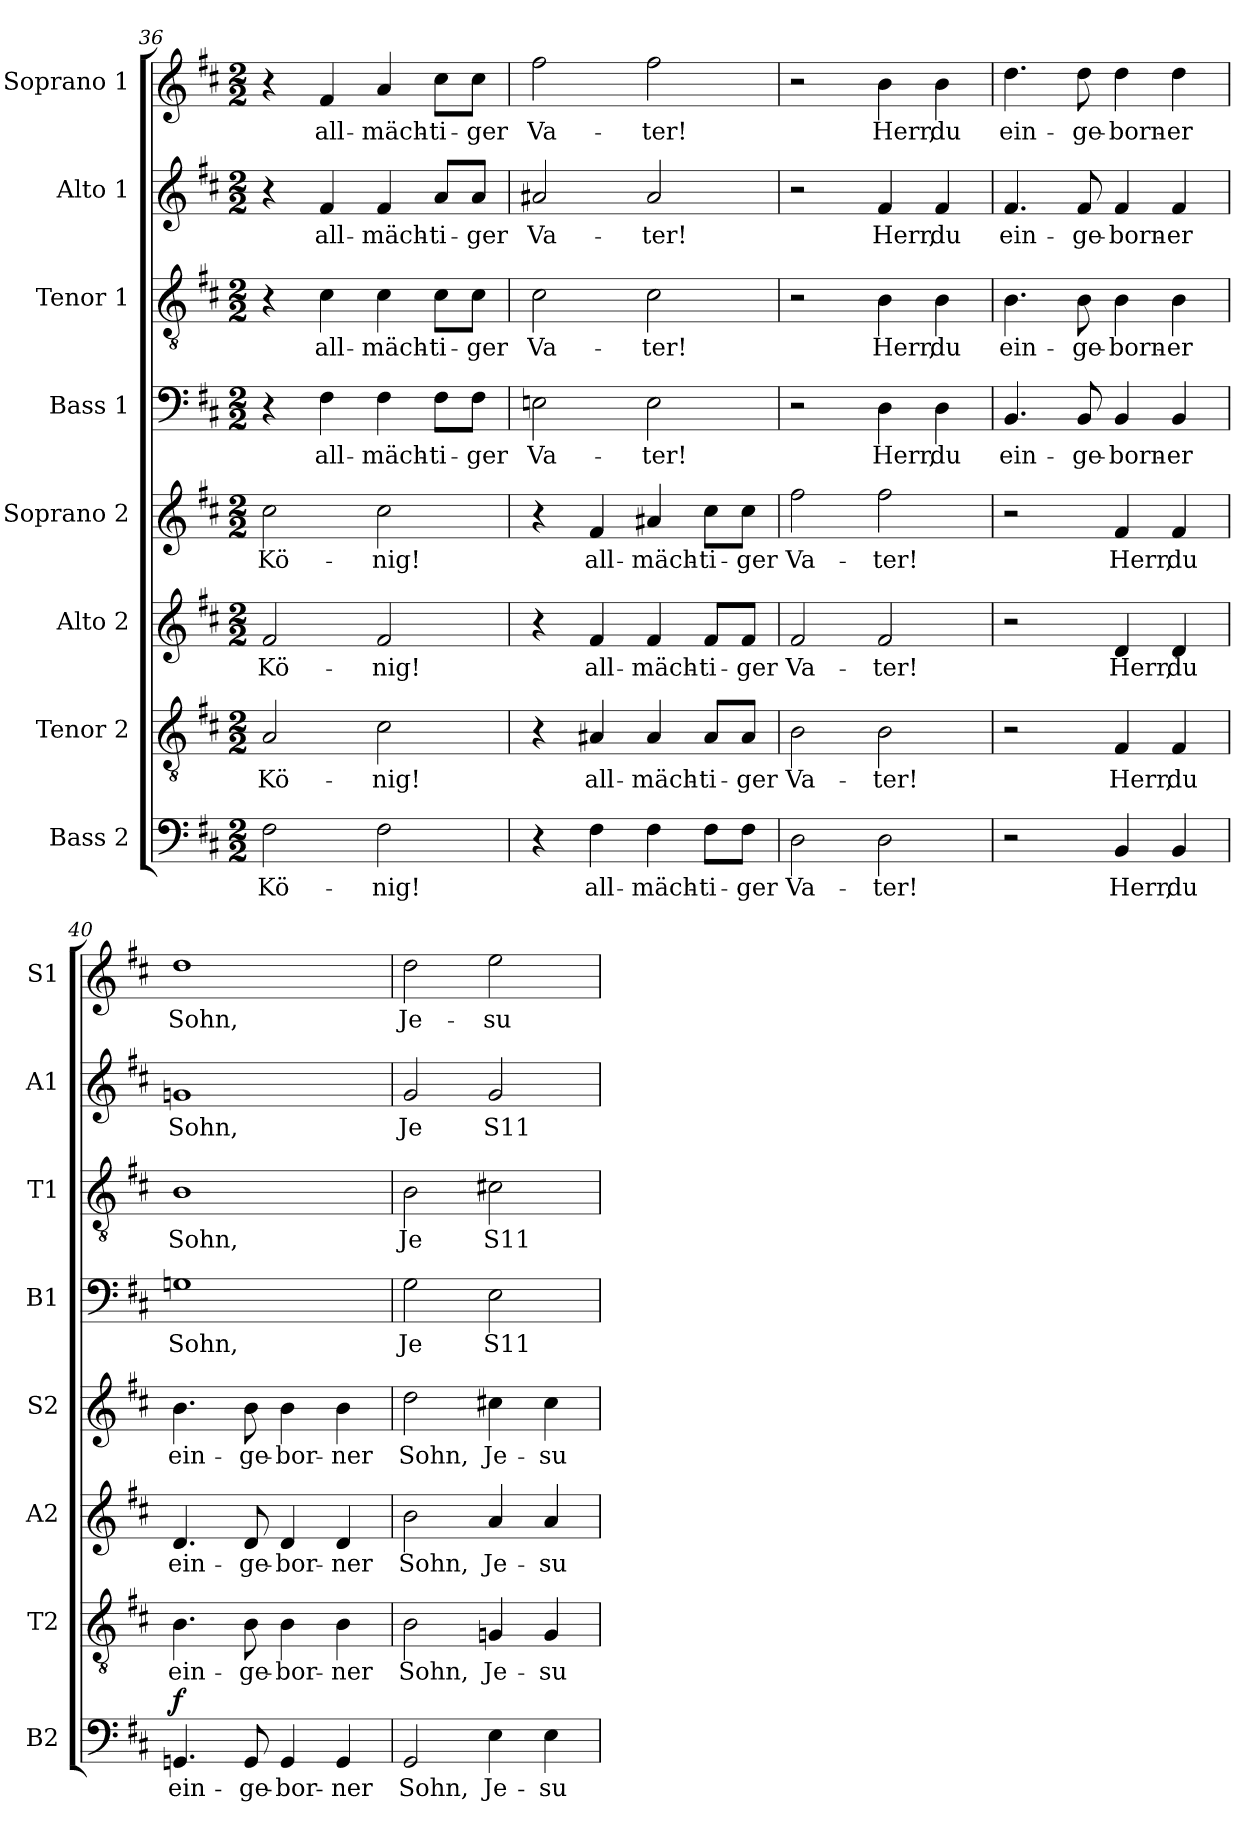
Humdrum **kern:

**kern	**text	**dynam	**kern	**text	**kern	**text	**kern	**text	**kern	**text	**kern	**text	**kern	**text	**kern	**text
*part8	*part8	*part8	*part7	*part7	*part6	*part6	*part5	*part5	*part4	*part4	*part3	*part3	*part2	*part2	*part1	*part1
*staff8	*staff8	*staff8	*staff7	*staff7	*staff6	*staff6	*staff5	*staff5	*staff4	*staff4	*staff3	*staff3	*staff2	*staff2	*staff1	*staff1
*I"Bass 2	*	*	*I"Tenor 2	*	*I"Alto 2	*	*I"Soprano 2	*	*I"Bass 1	*	*I"Tenor 1	*	*I"Alto 1	*	*I"Soprano 1	*
*I'B2	*	*	*I'T2	*	*I'A2	*	*I'S2	*	*I'B1	*	*I'T1	*	*I'A1	*	*I'S1	*
*clefF4	*	*	*clefGv2	*	*clefG2	*	*clefG2	*	*clefF4	*	*clefGv2	*	*clefG2	*	*clefG2	*
*k[f#c#]	*	*	*k[f#c#]	*	*k[f#c#]	*	*k[f#c#]	*	*k[f#c#]	*	*k[f#c#]	*	*k[f#c#]	*	*k[f#c#]	*
*M2/2	*	*	*M2/2	*	*M2/2	*	*M2/2	*	*M2/2	*	*M2/2	*	*M2/2	*	*M2/2	*
=36	=36	=36	=36	=36	=36	=36	=36	=36	=36	=36	=36	=36	=36	=36	=36	=36
!	!LO:LY:b	!	!	!LO:LY:b	!	!LO:LY:b	!	!LO:LY:b	!	!	!	!	!	!	!	!
2F#\	Kö-	.	2A/	Kö-	2f#/	Kö-	2cc#\	Kö-	4r	.	4r	.	4r	.	4r	.
!	!	!	!	!	!	!	!	!	!	!LO:LY:b	!	!LO:LY:b	!	!LO:LY:b	!	!LO:LY:b
.	.	.	.	.	.	.	.	.	4F#\	-all-	4c#\	all-	4f#/	all-	4f#/	-all-
!	!LO:LY:b	!	!	!LO:LY:b	!	!LO:LY:b	!	!LO:LY:b	!	!LO:LY:b	!	!LO:LY:b	!	!LO:LY:b	!	!LO:LY:b
2F#\	-nig!	.	2c#\	-nig!	2f#/	-nig!	2cc#\	-nig!	4F#\	-mäch-	4c#\	-mäch-	4f#/	-mäch-	4a/	-mäch-
!	!	!	!	!	!	!	!	!	!	!LO:LY:b	!	!LO:LY:b	!	!LO:LY:b	!	!LO:LY:b
.	.	.	.	.	.	.	.	.	8F#\L	-ti-	8c#\L	-ti-	8a/L	-ti-	8cc#\L	-ti-
!	!	!	!	!	!	!	!	!	!	!LO:LY:b	!	!LO:LY:b	!	!LO:LY:b	!	!LO:LY:b
.	.	.	.	.	.	.	.	.	8F#\J	-ger	8c#\J	-ger	8a/J	-ger	8cc#\J	-ger
=37	=37	=37	=37	=37	=37	=37	=37	=37	=37	=37	=37	=37	=37	=37	=37	=37
!	!	!	!	!	!	!	!	!	!	!LO:LY:b	!	!LO:LY:b	!	!LO:LY:b	!	!LO:LY:b
4r	.	.	4r	.	4r	.	4r	.	2En\	Va-	2c#\	Va-	2a#X/	Va-	2ff#\	Va-
!	!LO:LY:b	!	!	!LO:LY:b	!	!LO:LY:b	!	!LO:LY:b	!	!	!	!	!	!	!	!
4F#\	-all-	.	4A#X/	-all-	4f#/	-all-	4f#/	-all-	.	.	.	.	.	.	.	.
!	!LO:LY:b	!	!	!LO:LY:b	!	!LO:LY:b	!	!LO:LY:b	!	!LO:LY:b	!	!LO:LY:b	!	!LO:LY:b	!	!LO:LY:b
4F#\	-mäch-	.	4A#/	-mäch-	4f#/	-mäch-	4a#X/	-mäch-	2E\	-ter!	2c#\	-ter!	2a#/	-ter!	2ff#\	-ter!
!	!LO:LY:b	!	!	!LO:LY:b	!	!LO:LY:b	!	!LO:LY:b	!	!	!	!	!	!	!	!
8F#\L	-ti-	.	8A#/L	-ti-	8f#/L	-ti-	8cc#\L	-ti-	.	.	.	.	.	.	.	.
!	!LO:LY:b	!	!	!LO:LY:b	!	!LO:LY:b	!	!LO:LY:b	!	!	!	!	!	!	!	!
8F#\J	-ger	.	8A#/J	-ger	8f#/J	-ger	8cc#\J	-ger	.	.	.	.	.	.	.	.
=38	=38	=38	=38	=38	=38	=38	=38	=38	=38	=38	=38	=38	=38	=38	=38	=38
!	!LO:LY:b	!	!	!LO:LY:b	!	!LO:LY:b	!	!LO:LY:b	!	!	!	!	!	!	!	!
2D\	Va-	.	2B\	Va-	2f#/	Va-	2ff#\	Va-	2r	.	2r	.	2r	.	2r	.
!	!LO:LY:b	!	!	!LO:LY:b	!	!LO:LY:b	!	!LO:LY:b	!	!LO:LY:b	!	!LO:LY:b	!	!LO:LY:b	!	!LO:LY:b
2D\	-ter!	.	2B\	-ter!	2f#/	-ter!	2ff#\	-ter!	4D\	-Herr,	4B\	-Herr,	4f#/	-Herr,	4b\	-Herr,
!	!	!	!	!	!	!	!	!	!	!LO:LY:b	!	!LO:LY:b	!	!LO:LY:b	!	!LO:LY:b
.	.	.	.	.	.	.	.	.	4D\	du	4B\	du	4f#/	du	4b\	du
=39	=39	=39	=39	=39	=39	=39	=39	=39	=39	=39	=39	=39	=39	=39	=39	=39
!	!	!	!	!	!	!	!	!	!	!LO:LY:b	!	!LO:LY:b	!	!LO:LY:b	!	!LO:LY:b
2r	.	.	2r	.	2r	.	2r	.	4.BB/	ein-	4.B\	ein-	4.f#/	ein-	4.dd\	ein-
!	!	!	!	!	!	!	!	!	!	!LO:LY:b	!	!LO:LY:b	!	!LO:LY:b	!	!LO:LY:b
.	.	.	.	.	.	.	.	.	8BB/	-ge-	8B\	-ge-	8f#/	-ge-	8dd\	-ge-
!	!LO:LY:b	!	!	!LO:LY:b	!	!LO:LY:b	!	!LO:LY:b	!	!LO:LY:b	!	!LO:LY:b	!	!LO:LY:b	!	!LO:LY:b
4BB/	Herr,	.	4F#/	Herr,	4d/	Herr,	4f#/	Herr,	4BB/	-born-	4B\	-born-	4f#/	-born-	4dd\	-born-
!	!LO:LY:b	!	!	!LO:LY:b	!	!LO:LY:b	!	!LO:LY:b	!	!LO:LY:b	!	!LO:LY:b	!	!LO:LY:b	!	!LO:LY:b
4BB/	du	.	4F#/	du	4d/	du	4f#/	du	4BB/	-er	4B\	-er	4f#/	-er	4dd\	-er
!!LO:LB:g=z
=40	=40	=40	=40	=40	=40	=40	=40	=40	=40	=40	=40	=40	=40	=40	=40	=40
!	!LO:LY:b	!LO:DY:a	!	!LO:LY:b	!	!LO:LY:b	!	!LO:LY:b	!	!LO:LY:b	!	!LO:LY:b	!	!LO:LY:b	!	!LO:LY:b
4.GGn/	ein-	f	4.B\	ein-	4.d/	ein-	4.b\	ein-	1Gn	Sohn,	1B	Sohn,	1gn	Sohn,	1dd	Sohn,
!	!LO:LY:b	!	!	!LO:LY:b	!	!LO:LY:b	!	!LO:LY:b	!	!	!	!	!	!	!	!
8GG/	-ge-	.	8B\	-ge-	8d/	-ge-	8b\	-ge-	.	.	.	.	.	.	.	.
!	!LO:LY:b	!	!	!LO:LY:b	!	!LO:LY:b	!	!LO:LY:b	!	!	!	!	!	!	!	!
4GG/	-bor-	.	4B\	-bor-	4d/	-bor-	4b\	-bor-	.	.	.	.	.	.	.	.
!	!LO:LY:b	!	!	!LO:LY:b	!	!LO:LY:b	!	!LO:LY:b	!	!	!	!	!	!	!	!
4GG/	-ner	.	4B\	-ner	4d/	-ner	4b\	-ner	.	.	.	.	.	.	.	.
=41	=41	=41	=41	=41	=41	=41	=41	=41	=41	=41	=41	=41	=41	=41	=41	=41
!	!LO:LY:b	!	!	!LO:LY:b	!	!LO:LY:b	!	!LO:LY:b	!	!LO:LY:b	!	!LO:LY:b	!	!LO:LY:b	!	!LO:LY:b
2GG/	Sohn,	.	2B\	Sohn,	2b\	Sohn,	2dd\	Sohn,	2G\	Je	2B\	Je	2g/	Je	2dd\	Je-
!	!LO:LY:b	!	!	!LO:LY:b	!	!LO:LY:b	!	!LO:LY:b	!	!LO:LY:b	!	!LO:LY:b	!	!LO:LY:b	!	!LO:LY:b
4E\	Je-	.	4Gn/	Je-	4a/	Je-	4cc#X\	Je-	2E\	S11	2c#X\	S11	2g/	S11	2ee\	-su
!	!LO:LY:b	!	!	!LO:LY:b	!	!LO:LY:b	!	!LO:LY:b	!	!	!	!	!	!	!	!
4E\	-su	.	4G/	-su	4a/	-su	4cc#\	-su	.	.	.	.	.	.	.	.
=	=	=	=	=	=	=	=	=	=	=	=	=	=	=	=	=
*-	*-	*-	*-	*-	*-	*-	*-	*-	*-	*-	*-	*-	*-	*-	*-	*-
